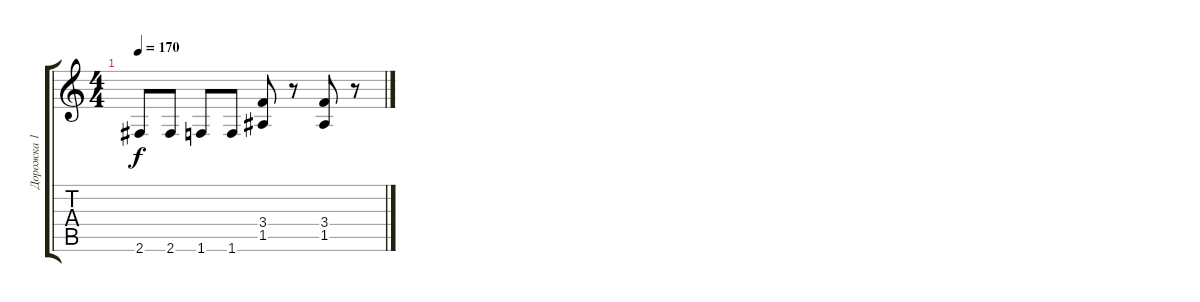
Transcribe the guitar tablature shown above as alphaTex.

\track ("Дорожка 1" "Дорожка 1") {instrument distortionguitar}
\staff {score tabs}
\tuning (E4 B3 G3 D3 A2 E2) {hide}
\ts (4 4)
\tempo 170
\clef g2
\ks c
2.6.8{dy f} 2.6.8 1.6.8 1.6.8 (3.4 1.5).8 r.8 (3.4 1.5).8 r.8
